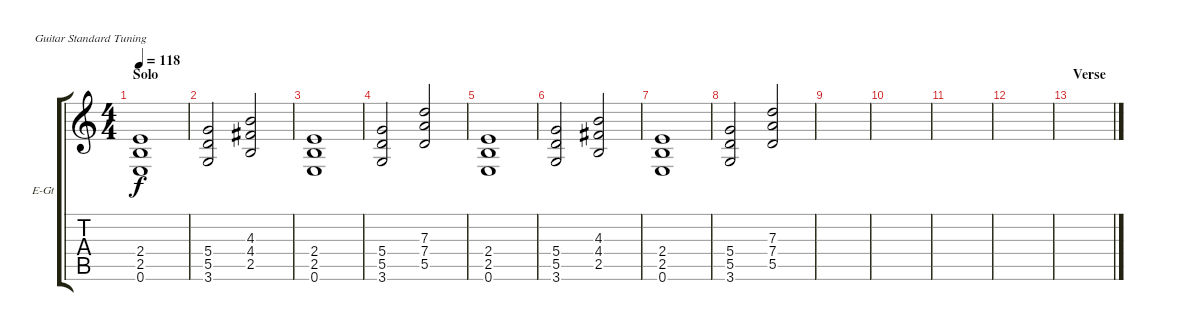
\defaultSystemsLayout 4
\bracketExtendMode groupsimilarinstruments
\firstSystemTrackNameOrientation horizontal
\otherSystemsTrackNameOrientation horizontal
\track ("Rhythm Guitar" "E-Gt") {instrument overdrivenguitar}
\staff {score tabs}
\tuning (E4 B3 G3 D3 A2 E2)
\ts (4 4)
\section ("" "Solo")
\tempo 118
\clef g2
\scale
0.333333
\ks c
(2.5 2.4 0.6).1{dy f} |
\scale
0.333333 (5.5 5.4 3.6).2 (2.5 4.4 4.3).2 |
\scale
0.333333 (2.5 2.4 0.6).1 |
\scale
0.333333 (5.5 5.4 3.6).2 (5.5 7.4 7.3).2 |
\scale
0.333333 (2.5 2.4 0.6).1 |
\scale
0.333333 (5.5 5.4 3.6).2 (2.5 4.4 4.3).2 |
\scale
0.333333 (2.5 2.4 0.6).1 |
\scale
0.333333 (5.5 5.4 3.6).2 (5.5 7.4 7.3).2 |
\scale
0.333333 |
\scale
0.333333 |
\scale
0.333333 |
\scale
0.333333 |
\section ("" "Verse")
\scale
0.333333 |
\scale
0.333333 |
\scale
0.333333 |
\scale
0.333333
